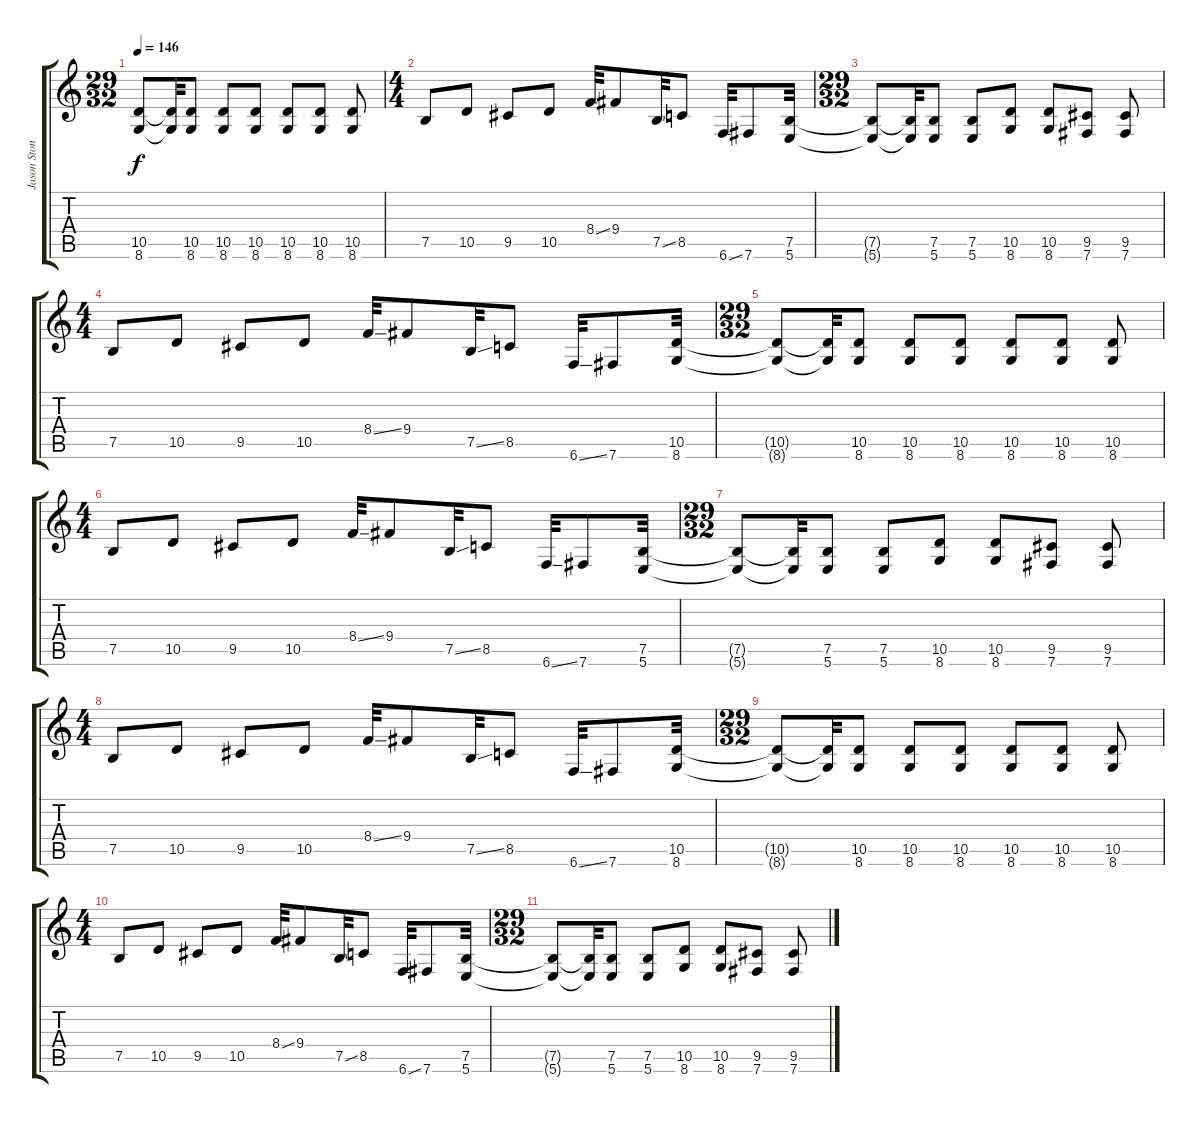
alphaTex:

\track ("Jason Stone" "Jason Ston") {instrument distortionguitar}
\staff {score tabs}
\tuning (B3 Gb3 D3 A2 E2 B1) {hide}
\ts (29 32)
\tempo 146
\clef g2
\ks c
(10.5{t} 8.6{t}).8{dy f} (10.5{t} 8.6{t}).32 (10.5 8.6).8 (10.5 8.6).8 (10.5 8.6).8 (10.5 8.6).8 (10.5 8.6).8 (10.5 8.6).8 |
\ts (4 4)
7.5.8 10.5.8 9.5.8 10.5.8 8.4{ss}.32 9.4.8 7.5{ss}.32 8.5.8 6.6{ss}.32 7.6.8 (7.5 5.6).32 |
\ts (29 32)
(7.5{t} 5.6{t}).8 (7.5{t} 5.6{t}).32 (7.5 5.6).8 (7.5 5.6).8 (10.5 8.6).8 (10.5 8.6).8 (9.5 7.6).8 (9.5 7.6).8 |
\ts (4 4)
7.5.8 10.5.8 9.5.8 10.5.8 8.4{ss}.32 9.4.8 7.5{ss}.32 8.5.8 6.6{ss}.32 7.6.8 (10.5 8.6).32 |
\ts (29 32)
(10.5{t} 8.6{t}).8 (10.5{t} 8.6{t}).32 (10.5 8.6).8 (10.5 8.6).8 (10.5 8.6).8 (10.5 8.6).8 (10.5 8.6).8 (10.5 8.6).8 |
\ts (4 4)
7.5.8 10.5.8 9.5.8 10.5.8 8.4{ss}.32 9.4.8 7.5{ss}.32 8.5.8 6.6{ss}.32 7.6.8 (7.5 5.6).32 |
\ts (29 32)
(7.5{t} 5.6{t}).8 (7.5{t} 5.6{t}).32 (7.5 5.6).8 (7.5 5.6).8 (10.5 8.6).8 (10.5 8.6).8 (9.5 7.6).8 (9.5 7.6).8 |
\ts (4 4)
7.5.8 10.5.8 9.5.8 10.5.8 8.4{ss}.32 9.4.8 7.5{ss}.32 8.5.8 6.6{ss}.32 7.6.8 (10.5 8.6).32 |
\ts (29 32)
(10.5{t} 8.6{t}).8 (10.5{t} 8.6{t}).32 (10.5 8.6).8 (10.5 8.6).8 (10.5 8.6).8 (10.5 8.6).8 (10.5 8.6).8 (10.5 8.6).8 |
\ts (4 4)
7.5.8 10.5.8 9.5.8 10.5.8 8.4{ss}.32 9.4.8 7.5{ss}.32 8.5.8 6.6{ss}.32 7.6.8 (7.5 5.6).32 |
\ts (29 32)
(7.5{t} 5.6{t}).8 (7.5{t} 5.6{t}).32 (7.5 5.6).8 (7.5 5.6).8 (10.5 8.6).8 (10.5 8.6).8 (9.5 7.6).8 (9.5 7.6).8
